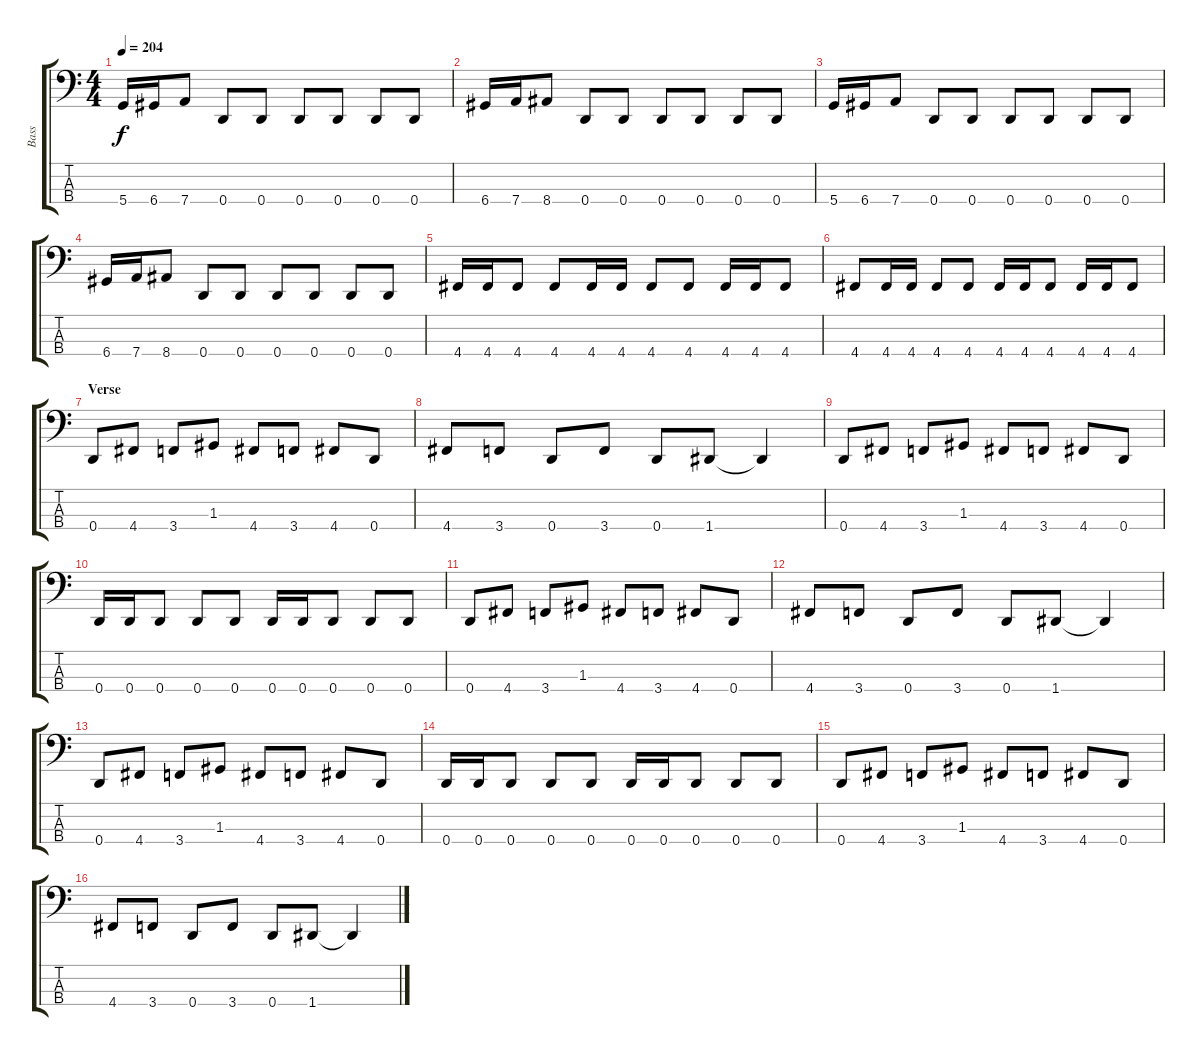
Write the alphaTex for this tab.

\track ("Bass" "Bass") {instrument electricbasspick}
\staff {score tabs}
\tuning (F2 C2 G1 D1) {hide}
\ts (4 4)
\tempo 204
\clef f4
\ks c
5.4.16{dy f} 6.4.16 7.4.8 0.4.8 0.4.8 0.4.8 0.4.8 0.4.8 0.4.8 |
6.4.16 7.4.16 8.4.8 0.4.8 0.4.8 0.4.8 0.4.8 0.4.8 0.4.8 |
5.4.16 6.4.16 7.4.8 0.4.8 0.4.8 0.4.8 0.4.8 0.4.8 0.4.8 |
6.4.16 7.4.16 8.4.8 0.4.8 0.4.8 0.4.8 0.4.8 0.4.8 0.4.8 |
4.4.16 4.4.16 4.4.8 4.4.8 4.4.16 4.4.16 4.4.8 4.4.8 4.4.16 4.4.16 4.4.8 |
4.4.8 4.4.16 4.4.16 4.4.8 4.4.8 4.4.16 4.4.16 4.4.8 4.4.16 4.4.16 4.4.8 |
\section ("" "Verse")
0.4.8 4.4.8 3.4.8 1.3.8 4.4.8 3.4.8 4.4.8 0.4.8 |
4.4.8 3.4.8 0.4.8 3.4.8 0.4.8 1.4.8 1.4{t}.4 |
0.4.8 4.4.8 3.4.8 1.3.8 4.4.8 3.4.8 4.4.8 0.4.8 |
0.4.16 0.4.16 0.4.8 0.4.8 0.4.8 0.4.16 0.4.16 0.4.8 0.4.8 0.4.8 |
0.4.8 4.4.8 3.4.8 1.3.8 4.4.8 3.4.8 4.4.8 0.4.8 |
4.4.8 3.4.8 0.4.8 3.4.8 0.4.8 1.4.8 1.4{t}.4 |
0.4.8 4.4.8 3.4.8 1.3.8 4.4.8 3.4.8 4.4.8 0.4.8 |
0.4.16 0.4.16 0.4.8 0.4.8 0.4.8 0.4.16 0.4.16 0.4.8 0.4.8 0.4.8 |
0.4.8 4.4.8 3.4.8 1.3.8 4.4.8 3.4.8 4.4.8 0.4.8 |
4.4.8 3.4.8 0.4.8 3.4.8 0.4.8 1.4.8 1.4{t}.4
